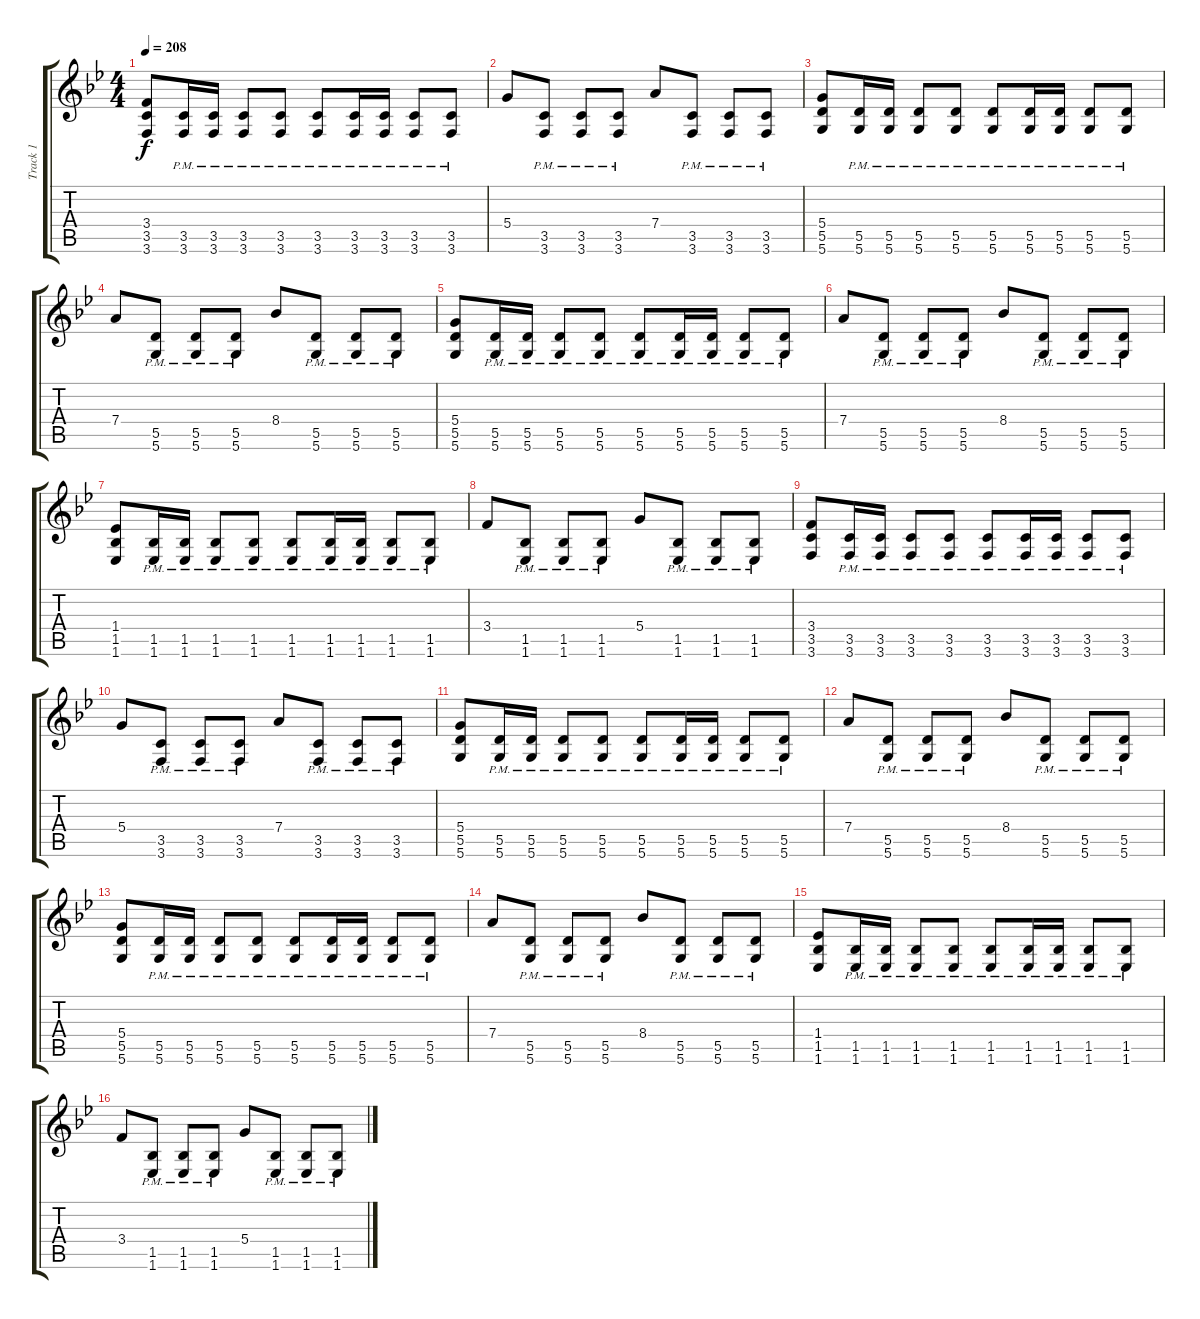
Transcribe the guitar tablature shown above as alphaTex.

\track ("Track 1" "Track 1") {instrument distortionguitar}
\staff {score tabs}
\tuning (E4 B3 G3 D3 A2 D2) {hide}
\ts (4 4)
\tempo 208
\clef g2
\ks bb
(3.4 3.5 3.6).8{dy f} (3.5{pm} 3.6{pm}).16 (3.5{pm} 3.6{pm}).16 (3.5{pm} 3.6{pm}).8 (3.5{pm} 3.6{pm}).8 (3.5{pm} 3.6{pm}).8 (3.5{pm} 3.6{pm}).16 (3.5{pm} 3.6{pm}).16 (3.5{pm} 3.6{pm}).8 (3.5{pm} 3.6{pm}).8 |
5.4.8 (3.5{pm} 3.6{pm}).8 (3.5{pm} 3.6{pm}).8 (3.5{pm} 3.6{pm}).8 7.4.8 (3.5{pm} 3.6{pm}).8 (3.5{pm} 3.6{pm}).8 (3.5{pm} 3.6{pm}).8 |
(5.4 5.5 5.6).8 (5.5{pm} 5.6{pm}).16 (5.5{pm} 5.6{pm}).16 (5.5{pm} 5.6{pm}).8 (5.5{pm} 5.6{pm}).8 (5.5{pm} 5.6{pm}).8 (5.5{pm} 5.6{pm}).16 (5.5{pm} 5.6{pm}).16 (5.5{pm} 5.6{pm}).8 (5.5{pm} 5.6{pm}).8 |
7.4.8 (5.5{pm} 5.6{pm}).8 (5.5{pm} 5.6{pm}).8 (5.5{pm} 5.6{pm}).8 8.4.8 (5.5{pm} 5.6{pm}).8 (5.5{pm} 5.6{pm}).8 (5.5{pm} 5.6{pm}).8 |
(5.4 5.5 5.6).8 (5.5{pm} 5.6{pm}).16 (5.5{pm} 5.6{pm}).16 (5.5{pm} 5.6{pm}).8 (5.5{pm} 5.6{pm}).8 (5.5{pm} 5.6{pm}).8 (5.5{pm} 5.6{pm}).16 (5.5{pm} 5.6{pm}).16 (5.5{pm} 5.6{pm}).8 (5.5{pm} 5.6{pm}).8 |
7.4.8 (5.5{pm} 5.6{pm}).8 (5.5{pm} 5.6{pm}).8 (5.5{pm} 5.6{pm}).8 8.4.8 (5.5{pm} 5.6{pm}).8 (5.5{pm} 5.6{pm}).8 (5.5{pm} 5.6{pm}).8 |
(1.4 1.5 1.6).8 (1.5{pm} 1.6{pm}).16 (1.5{pm} 1.6{pm}).16 (1.5{pm} 1.6{pm}).8 (1.5{pm} 1.6{pm}).8 (1.5{pm} 1.6{pm}).8 (1.5{pm} 1.6{pm}).16 (1.5{pm} 1.6{pm}).16 (1.5{pm} 1.6{pm}).8 (1.5{pm} 1.6{pm}).8 |
3.4.8 (1.5{pm} 1.6{pm}).8 (1.5{pm} 1.6{pm}).8 (1.5{pm} 1.6{pm}).8 5.4.8 (1.5{pm} 1.6{pm}).8 (1.5{pm} 1.6{pm}).8 (1.5{pm} 1.6{pm}).8 |
(3.4 3.5 3.6).8 (3.5{pm} 3.6{pm}).16 (3.5{pm} 3.6{pm}).16 (3.5{pm} 3.6{pm}).8 (3.5{pm} 3.6{pm}).8 (3.5{pm} 3.6{pm}).8 (3.5{pm} 3.6{pm}).16 (3.5{pm} 3.6{pm}).16 (3.5{pm} 3.6{pm}).8 (3.5{pm} 3.6{pm}).8 |
5.4.8 (3.5{pm} 3.6{pm}).8 (3.5{pm} 3.6{pm}).8 (3.5{pm} 3.6{pm}).8 7.4.8 (3.5{pm} 3.6{pm}).8 (3.5{pm} 3.6{pm}).8 (3.5{pm} 3.6{pm}).8 |
(5.4 5.5 5.6).8 (5.5{pm} 5.6{pm}).16 (5.5{pm} 5.6{pm}).16 (5.5{pm} 5.6{pm}).8 (5.5{pm} 5.6{pm}).8 (5.5{pm} 5.6{pm}).8 (5.5{pm} 5.6{pm}).16 (5.5{pm} 5.6{pm}).16 (5.5{pm} 5.6{pm}).8 (5.5{pm} 5.6{pm}).8 |
7.4.8 (5.5{pm} 5.6{pm}).8 (5.5{pm} 5.6{pm}).8 (5.5{pm} 5.6{pm}).8 8.4.8 (5.5{pm} 5.6{pm}).8 (5.5{pm} 5.6{pm}).8 (5.5{pm} 5.6{pm}).8 |
(5.4 5.5 5.6).8 (5.5{pm} 5.6{pm}).16 (5.5{pm} 5.6{pm}).16 (5.5{pm} 5.6{pm}).8 (5.5{pm} 5.6{pm}).8 (5.5{pm} 5.6{pm}).8 (5.5{pm} 5.6{pm}).16 (5.5{pm} 5.6{pm}).16 (5.5{pm} 5.6{pm}).8 (5.5{pm} 5.6{pm}).8 |
7.4.8 (5.5{pm} 5.6{pm}).8 (5.5{pm} 5.6{pm}).8 (5.5{pm} 5.6{pm}).8 8.4.8 (5.5{pm} 5.6{pm}).8 (5.5{pm} 5.6{pm}).8 (5.5{pm} 5.6{pm}).8 |
(1.4 1.5 1.6).8 (1.5{pm} 1.6{pm}).16 (1.5{pm} 1.6{pm}).16 (1.5{pm} 1.6{pm}).8 (1.5{pm} 1.6{pm}).8 (1.5{pm} 1.6{pm}).8 (1.5{pm} 1.6{pm}).16 (1.5{pm} 1.6{pm}).16 (1.5{pm} 1.6{pm}).8 (1.5{pm} 1.6{pm}).8 |
3.4.8 (1.5{pm} 1.6{pm}).8 (1.5{pm} 1.6{pm}).8 (1.5{pm} 1.6{pm}).8 5.4.8 (1.5{pm} 1.6{pm}).8 (1.5{pm} 1.6{pm}).8 (1.5{pm} 1.6{pm}).8
